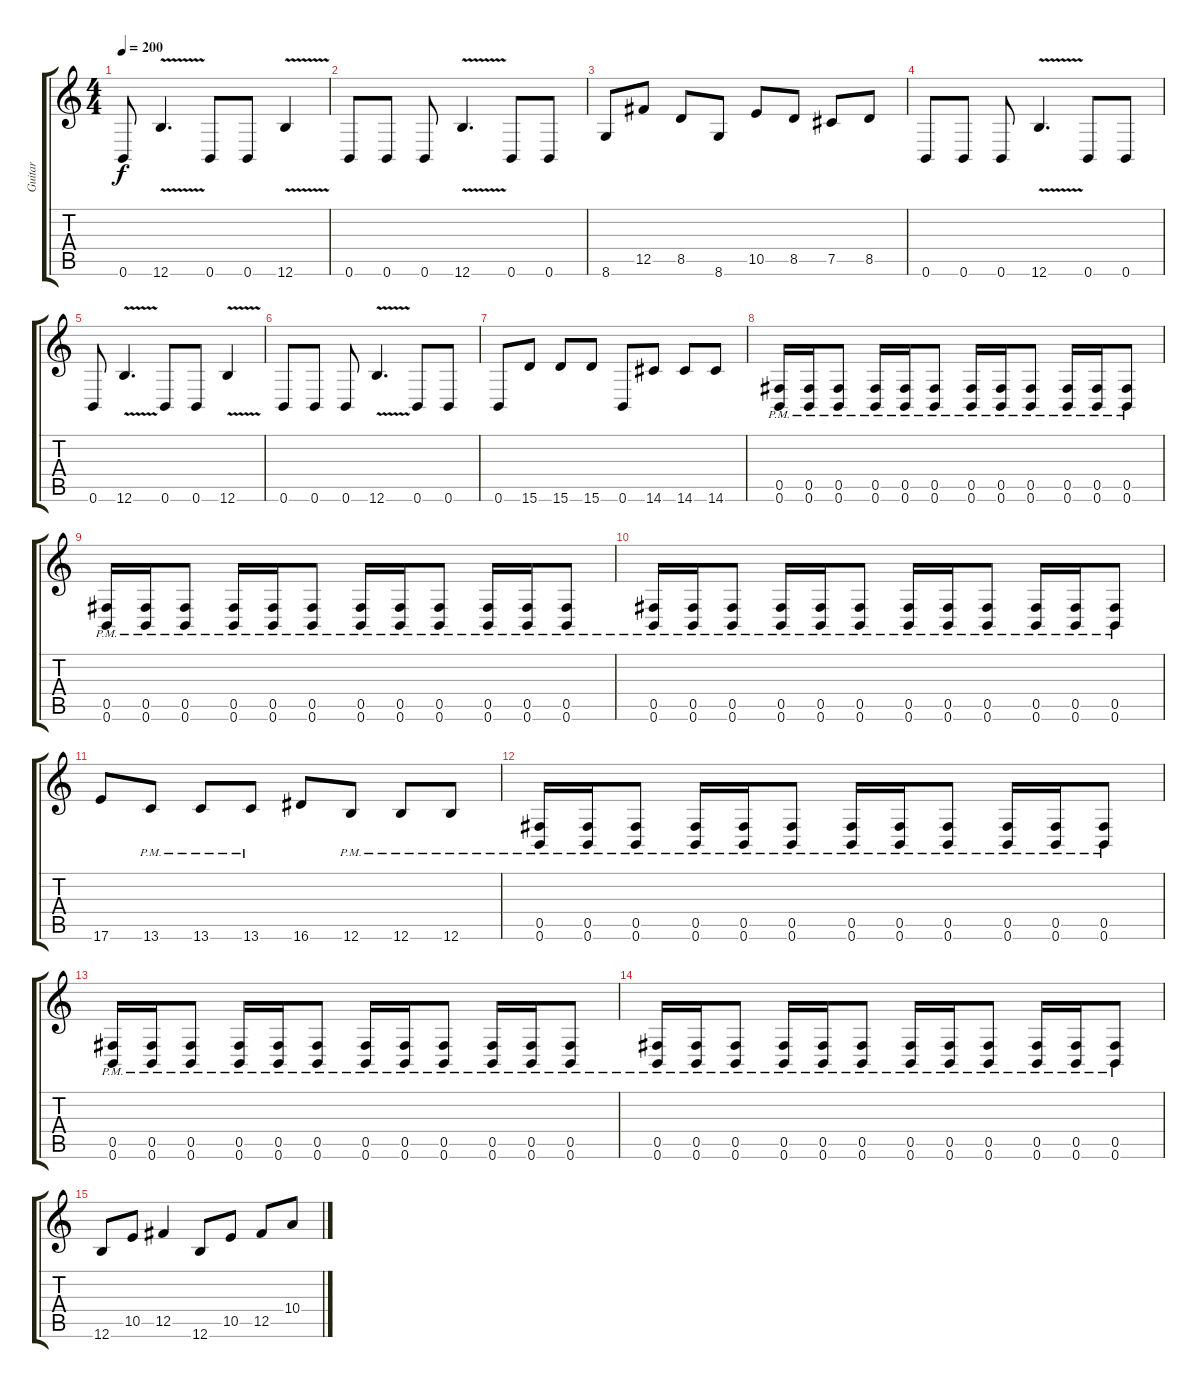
\track ("Guitar" "Guitar") {instrument distortionguitar}
\staff {score tabs}
\tuning (Db4 Ab3 E3 B2 Gb2 B1) {hide}
\ts (4 4)
\tempo 200
\clef g2
\ks c
0.6.8{dy f} 12.6{v}.4{d} 0.6.8 0.6.8 12.6{v}.4 |
0.6.8 0.6.8 0.6.8 12.6{v}.4{d} 0.6.8 0.6.8 |
8.6.8 12.5.8 8.5.8 8.6.8 10.5.8 8.5.8 7.5.8 8.5.8 |
0.6.8 0.6.8 0.6.8 12.6{v}.4{d} 0.6.8 0.6.8 |
0.6.8 12.6{v}.4{d} 0.6.8 0.6.8 12.6{v}.4 |
0.6.8 0.6.8 0.6.8 12.6{v}.4{d} 0.6.8 0.6.8 |
0.6.8 15.6.8 15.6.8 15.6.8 0.6.8 14.6.8 14.6.8 14.6.8 |
(0.5{pm} 0.6{pm}).16 (0.5{pm} 0.6{pm}).16 (0.5{pm} 0.6{pm}).8 (0.5{pm} 0.6{pm}).16 (0.5{pm} 0.6{pm}).16 (0.5{pm} 0.6{pm}).8 (0.5{pm} 0.6{pm}).16 (0.5{pm} 0.6{pm}).16 (0.5{pm} 0.6{pm}).8 (0.5{pm} 0.6{pm}).16 (0.5{pm} 0.6{pm}).16 (0.5{pm} 0.6{pm}).8 |
(0.5{pm} 0.6{pm}).16 (0.5{pm} 0.6{pm}).16 (0.5{pm} 0.6{pm}).8 (0.5{pm} 0.6{pm}).16 (0.5{pm} 0.6{pm}).16 (0.5{pm} 0.6{pm}).8 (0.5{pm} 0.6{pm}).16 (0.5{pm} 0.6{pm}).16 (0.5{pm} 0.6{pm}).8 (0.5{pm} 0.6{pm}).16 (0.5{pm} 0.6{pm}).16 (0.5{pm} 0.6{pm}).8 |
(0.5{pm} 0.6{pm}).16 (0.5{pm} 0.6{pm}).16 (0.5{pm} 0.6{pm}).8 (0.5{pm} 0.6{pm}).16 (0.5{pm} 0.6{pm}).16 (0.5{pm} 0.6{pm}).8 (0.5{pm} 0.6{pm}).16 (0.5{pm} 0.6{pm}).16 (0.5{pm} 0.6{pm}).8 (0.5{pm} 0.6{pm}).16 (0.5{pm} 0.6{pm}).16 (0.5{pm} 0.6{pm}).8 |
17.6.8 13.6{pm}.8 13.6{pm}.8 13.6{pm}.8 16.6.8 12.6{pm}.8 12.6{pm}.8 12.6{pm}.8 |
(0.5{pm} 0.6{pm}).16 (0.5{pm} 0.6{pm}).16 (0.5{pm} 0.6{pm}).8 (0.5{pm} 0.6{pm}).16 (0.5{pm} 0.6{pm}).16 (0.5{pm} 0.6{pm}).8 (0.5{pm} 0.6{pm}).16 (0.5{pm} 0.6{pm}).16 (0.5{pm} 0.6{pm}).8 (0.5{pm} 0.6{pm}).16 (0.5{pm} 0.6{pm}).16 (0.5{pm} 0.6{pm}).8 |
(0.5{pm} 0.6{pm}).16 (0.5{pm} 0.6{pm}).16 (0.5{pm} 0.6{pm}).8 (0.5{pm} 0.6{pm}).16 (0.5{pm} 0.6{pm}).16 (0.5{pm} 0.6{pm}).8 (0.5{pm} 0.6{pm}).16 (0.5{pm} 0.6{pm}).16 (0.5{pm} 0.6{pm}).8 (0.5{pm} 0.6{pm}).16 (0.5{pm} 0.6{pm}).16 (0.5{pm} 0.6{pm}).8 |
(0.5{pm} 0.6{pm}).16 (0.5{pm} 0.6{pm}).16 (0.5{pm} 0.6{pm}).8 (0.5{pm} 0.6{pm}).16 (0.5{pm} 0.6{pm}).16 (0.5{pm} 0.6{pm}).8 (0.5{pm} 0.6{pm}).16 (0.5{pm} 0.6{pm}).16 (0.5{pm} 0.6{pm}).8 (0.5{pm} 0.6{pm}).16 (0.5{pm} 0.6{pm}).16 (0.5{pm} 0.6{pm}).8 |
12.6.8 10.5.8 12.5.4 12.6.8 10.5.8 12.5.8 10.4.8
